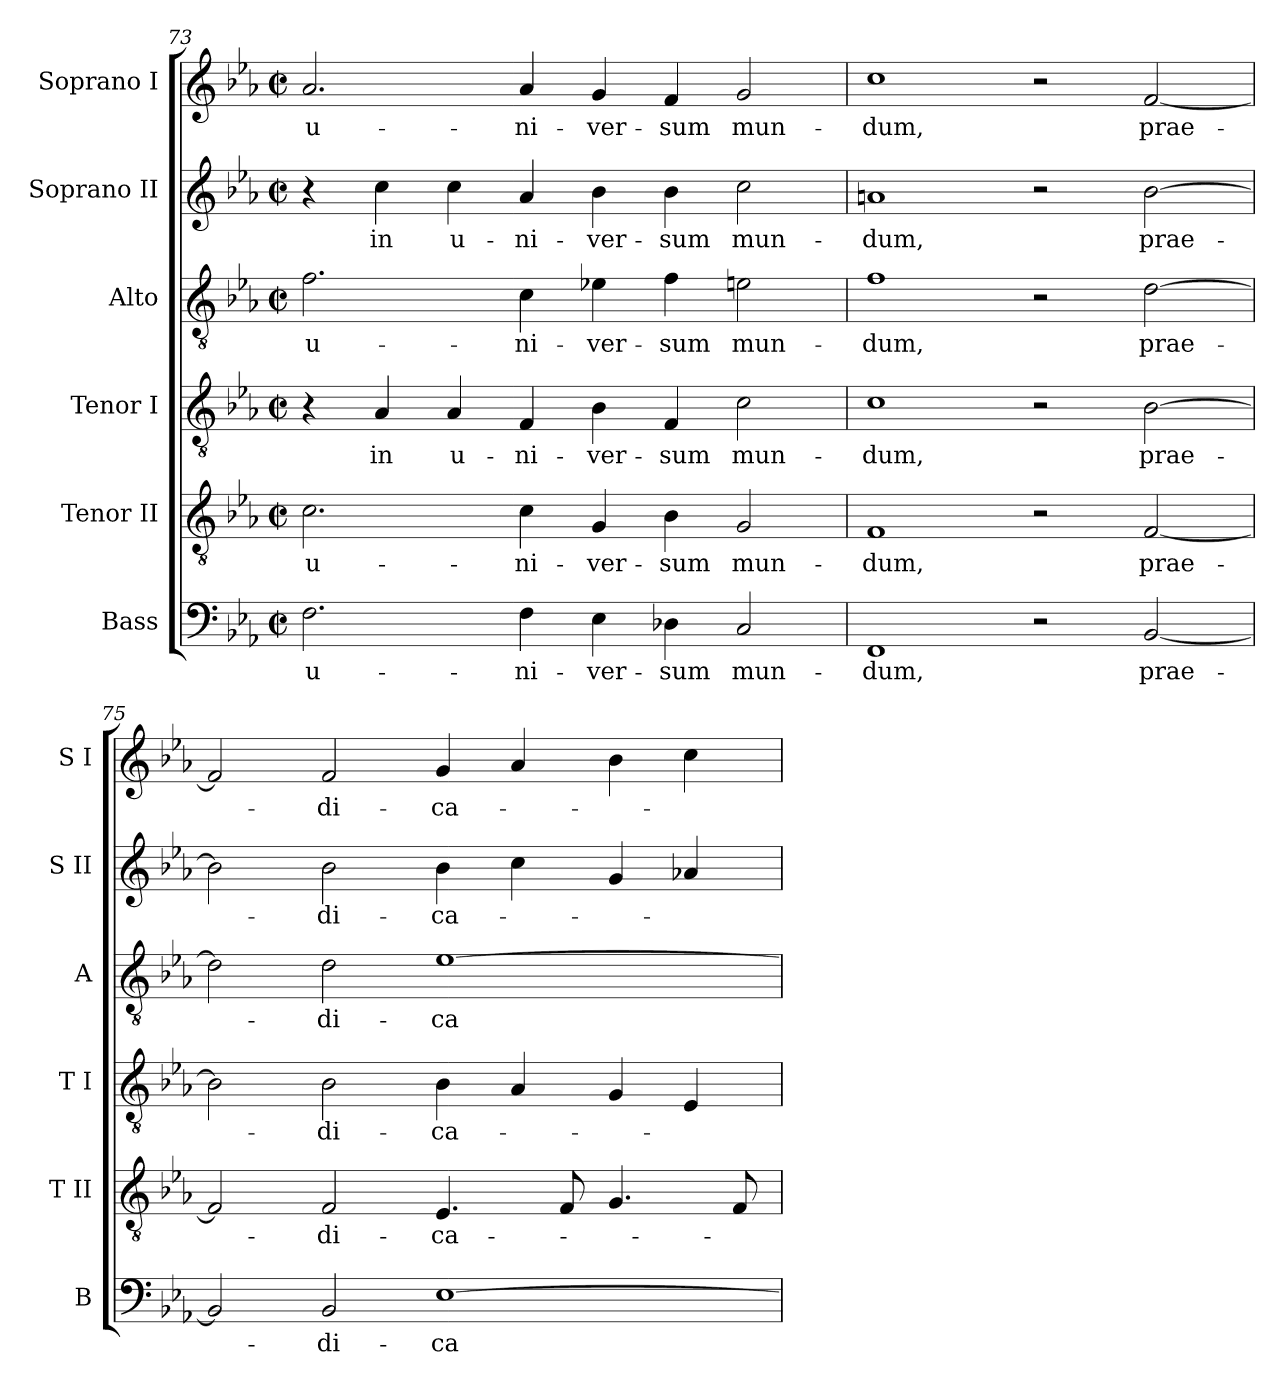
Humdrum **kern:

**kern	**text	**kern	**text	**kern	**text	**kern	**text	**kern	**text	**kern	**text
*part6	*part6	*part5	*part5	*part4	*part4	*part3	*part3	*part2	*part2	*part1	*part1
*staff6	*staff6	*staff5	*staff5	*staff4	*staff4	*staff3	*staff3	*staff2	*staff2	*staff1	*staff1
*I"Bass	*	*I"Tenor II	*	*I"Tenor I	*	*I"Alto	*	*I"Soprano II	*	*I"Soprano I	*
*I'B	*	*I'T II	*	*I'T I	*	*I'A	*	*I'S II	*	*I'S I	*
*clefF4	*	*clefGv2	*	*clefGv2	*	*clefGv2	*	*clefG2	*	*clefG2	*
*k[b-e-a-]	*	*k[b-e-a-]	*	*k[b-e-a-]	*	*k[b-e-a-]	*	*k[b-e-a-]	*	*k[b-e-a-]	*
*E-:	*	*E-:	*	*E-:	*	*E-:	*	*E-:	*	*E-:	*
*M2/2	*	*M2/2	*	*M2/2	*	*M2/2	*	*M2/2	*	*M2/2	*
*met(c|)	*	*met(c|)	*	*met(c|)	*	*met(c|)	*	*met(c|)	*	*met(c|)	*
=73	=73	=73	=73	=73	=73	=73	=73	=73	=73	=73	=73
!	!LO:LY:b:color=#000000	!	!	!	!	!	!	!	!	!	!
!	!	!	!LO:LY:b:color=#000000	!	!	!	!	!	!	!	!
!	!	!	!	!	!	!	!LO:LY:b:color=#000000	!	!	!	!
!	!	!	!	!	!	!	!	!	!	!	!LO:LY:b:color=#000000
2.Fi\	u-	2.ci\	u-	4r	.	2.fi\	u-	4r	.	2.a-i/	u-
!	!	!	!	!	!LO:LY:b:color=#000000	!	!	!	!	!	!
!	!	!	!	!	!	!	!	!	!LO:LY:b:color=#000000	!	!
.	.	.	.	4A-i/	in	.	.	4cci\	in	.	.
!	!	!	!	!	!LO:LY:b:color=#000000	!	!	!	!	!	!
!	!	!	!	!	!	!	!	!	!LO:LY:b:color=#000000	!	!
.	.	.	.	4A-i/	u-	.	.	4cci\	u-	.	.
!	!LO:LY:b:color=#000000	!	!	!	!	!	!	!	!	!	!
!	!	!	!LO:LY:b:color=#000000	!	!	!	!	!	!	!	!
!	!	!	!	!	!LO:LY:b:color=#000000	!	!	!	!	!	!
!	!	!	!	!	!	!	!LO:LY:b:color=#000000	!	!	!	!
!	!	!	!	!	!	!	!	!	!LO:LY:b:color=#000000	!	!
!	!	!	!	!	!	!	!	!	!	!	!LO:LY:b:color=#000000
4Fi\	-ni-	4ci\	-ni-	4Fi/	-ni-	4ci\	-ni-	4a-i/	-ni-	4a-i/	-ni-
!	!LO:LY:b:color=#000000	!	!	!	!	!	!	!	!	!	!
!	!	!	!LO:LY:b:color=#000000	!	!	!	!	!	!	!	!
!	!	!	!	!	!LO:LY:b:color=#000000	!	!	!	!	!	!
!	!	!	!	!	!	!	!LO:LY:b:color=#000000	!	!	!	!
!	!	!	!	!	!	!	!	!	!LO:LY:b:color=#000000	!	!
!	!	!	!	!	!	!	!	!	!	!	!LO:LY:b:color=#000000
4E-i\	-ver-	4Gi/	-ver-	4B-i\	-ver-	4e-Xi\	-ver-	4b-i\	-ver-	4gi/	-ver-
!	!LO:LY:b:color=#000000	!	!	!	!	!	!	!	!	!	!
!	!	!	!LO:LY:b:color=#000000	!	!	!	!	!	!	!	!
!	!	!	!	!	!LO:LY:b:color=#000000	!	!	!	!	!	!
!	!	!	!	!	!	!	!LO:LY:b:color=#000000	!	!	!	!
!	!	!	!	!	!	!	!	!	!LO:LY:b:color=#000000	!	!
!	!	!	!	!	!	!	!	!	!	!	!LO:LY:b:color=#000000
4D-Xi\	-sum	4B-i\	-sum	4Fi/	-sum	4fi\	-sum	4b-i\	-sum	4fi/	-sum
!	!LO:LY:b:color=#000000	!	!	!	!	!	!	!	!	!	!
!	!	!	!LO:LY:b:color=#000000	!	!	!	!	!	!	!	!
!	!	!	!	!	!LO:LY:b:color=#000000	!	!	!	!	!	!
!	!	!	!	!	!	!	!LO:LY:b:color=#000000	!	!	!	!
!	!	!	!	!	!	!	!	!	!LO:LY:b:color=#000000	!	!
!	!	!	!	!	!	!	!	!	!	!	!LO:LY:b:color=#000000
2Ci/	mun-	2Gi/	mun-	2ci\	mun-	2eni\	mun-	2cci\	mun-	2gi/	mun-
!!LO:LB:g=z
=74	=74	=74	=74	=74	=74	=74	=74	=74	=74	=74	=74
!	!LO:LY:b:color=#000000	!	!	!	!	!	!	!	!	!	!
!	!	!	!LO:LY:b:color=#000000	!	!	!	!	!	!	!	!
!	!	!	!	!	!LO:LY:b:color=#000000	!	!	!	!	!	!
!	!	!	!	!	!	!	!LO:LY:b:color=#000000	!	!	!	!
!	!	!	!	!	!	!	!	!	!LO:LY:b:color=#000000	!	!
!	!	!	!	!	!	!	!	!	!	!	!LO:LY:b:color=#000000
1FFi	-dum,	1Fi	-dum,	1ci	-dum,	1fi	-dum,	1ani	-dum,	1cci	-dum,
2r	.	2r	.	2r	.	2r	.	2r	.	2r	.
!	!LO:LY:b:color=#000000	!	!	!	!	!	!	!	!	!	!
!	!	!	!LO:LY:b:color=#000000	!	!	!	!	!	!	!	!
!	!	!	!	!	!LO:LY:b:color=#000000	!	!	!	!	!	!
!	!	!	!	!	!	!	!LO:LY:b:color=#000000	!	!	!	!
!	!	!	!	!	!	!	!	!	!LO:LY:b:color=#000000	!	!
!	!	!	!	!	!	!	!	!	!	!	!LO:LY:b:color=#000000
[<2BB-i/	prae-	[<2Fi/	prae-	[>2B-i\	prae-	[>2di\	prae-	[>2b-i\	prae-	[<2fi/	prae-
=75	=75	=75	=75	=75	=75	=75	=75	=75	=75	=75	=75
2BB-i/]	.	2Fi/]	.	2B-i\]	.	2di\]	.	2b-i\]	.	2fi/]	.
!	!LO:LY:b:color=#000000	!	!	!	!	!	!	!	!	!	!
!	!	!	!LO:LY:b:color=#000000	!	!	!	!	!	!	!	!
!	!	!	!	!	!LO:LY:b:color=#000000	!	!	!	!	!	!
!	!	!	!	!	!	!	!LO:LY:b:color=#000000	!	!	!	!
!	!	!	!	!	!	!	!	!	!LO:LY:b:color=#000000	!	!
!	!	!	!	!	!	!	!	!	!	!	!LO:LY:b:color=#000000
2BB-i/	-di-	2Fi/	-di-	2B-i\	-di-	2di\	-di-	2b-i\	-di-	2fi/	-di-
!	!LO:LY:b:color=#000000	!	!	!	!	!	!	!	!	!	!
!	!	!	!LO:LY:b:color=#000000	!	!	!	!	!	!	!	!
!	!	!	!	!	!LO:LY:b:color=#000000	!	!	!	!	!	!
!	!	!	!	!	!	!	!LO:LY:b:color=#000000	!	!	!	!
!	!	!	!	!	!	!	!	!	!LO:LY:b:color=#000000	!	!
!	!	!	!	!	!	!	!	!	!	!	!LO:LY:b:color=#000000
[>1E-i	-ca-	4.E-i/	-ca-	4B-i\	-ca-	[>1e-i	-ca-	4b-i\	-ca-	4gi/	-ca-
.	.	.	.	4A-i/	.	.	.	4cci\	.	4a-i/	.
.	.	8Fi/	.	.	.	.	.	.	.	.	.
.	.	4.Gi/	.	4Gi/	.	.	.	4gi/	.	4b-i\	.
.	.	.	.	4E-i/	.	.	.	4a-Xi/	.	4cci\	.
.	.	8Fi/	.	.	.	.	.	.	.	.	.
=	=	=	=	=	=	=	=	=	=	=	=
*-	*-	*-	*-	*-	*-	*-	*-	*-	*-	*-	*-
